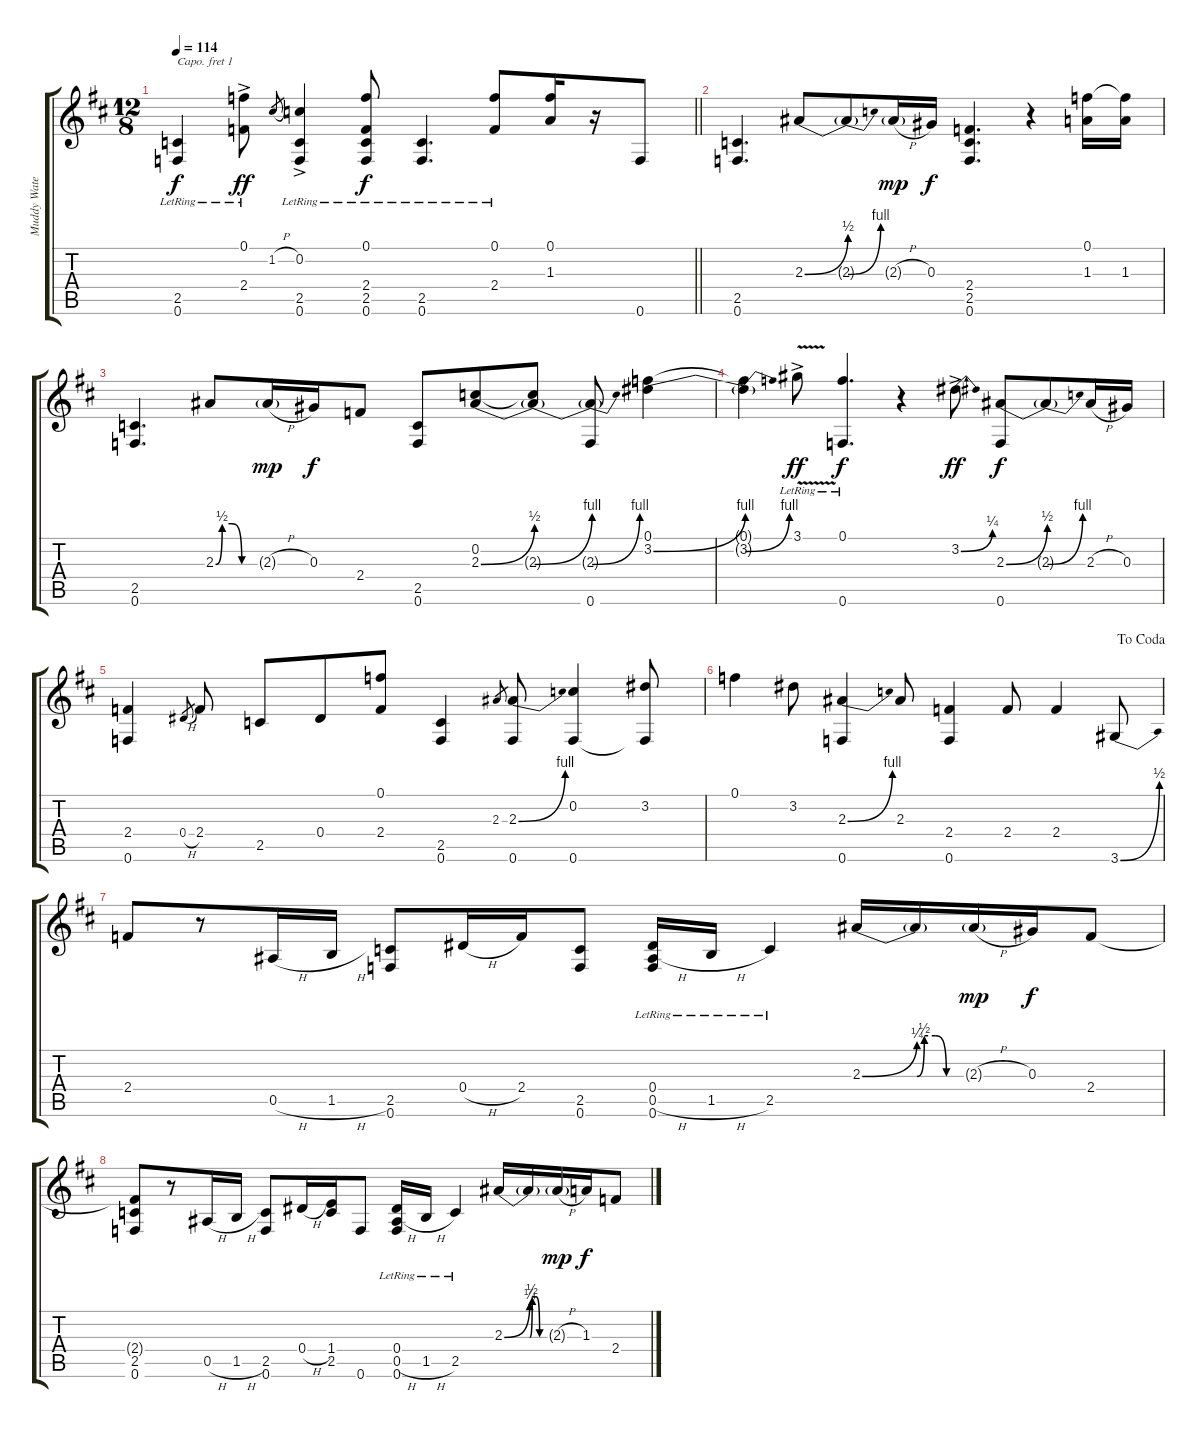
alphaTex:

\track ("Muddy Waters" "Muddy Wate") {instrument acousticguitarsteel}
\staff {score tabs}
\capo 1
\tuning (E4 B3 G3 D3 A2 E2) {hide}
\ts (12 8)
\tempo 114
\clef g2
\barLineRight lightlight
\ks d
(2.5{lr} 0.6{lr}).4{dy f} (0.1{ac lr} 2.4{ac lr}).8{dy ff} 1.2{h}.8{gr} (0.2{ac lr} 2.5{ac lr} 0.6{ac lr}).4 (0.1{lr} 2.4{lr} 2.5{lr} 0.6{lr}).8{dy f} (2.5{lr} 0.6{lr}).4{d} (0.1{lr} 2.4{lr}).8 (0.1 1.3).16 r.16 0.6.8 |
(2.5 0.6).4{d} 2.3{be (bend 0 0 60 2)}.8 2.3{be (bend 0 0 60 4) t}.8 2.3{h g}.16{dy mp} 0.3.16{dy f} (2.4 2.5 0.6).4{d} r.4 (0.1 1.3).16 (0.1{t} 1.3).16 |
(2.5 0.6).4{d} 2.3{be (custom 0 0 10 2 25 2 40 0 60 0)}.8 2.3{h g}.16{dy mp} 0.3.16{dy f} 2.4.8 (2.5 0.6).8 (0.2 2.3{be (bend 0 0 60 2)}).8 (0.2{t} 2.3{be (bend 0 0 60 4) t}).8 (2.3{be (bend 0 0 60 4) t} 0.6).8 (0.1 3.2{be (bend 0 0 60 4)}).4 |
(0.1{t} 3.2{be (bend 0 0 60 4) t}).4 3.1{v ac lr}.8{dy ff} (0.1{lr} 0.6{lr}).4{d dy f} r.4 3.2{be (bend 0 0 60 1) ac}.8{dy ff} (2.3{be (bend 0 0 60 2)} 0.6).8{dy f} 2.3{be (bend 0 0 60 4) t}.8 2.3{h}.16 0.3.16 |
(2.4 0.6).4 0.4{h}.8{gr} 2.4.8 2.5.8 0.4.8 (0.1 2.4).8 (2.5 0.6).4 2.3.8{gr} (2.3{be (bend 0 0 60 4)} 0.6).8 (0.2 0.6).4 (3.2 0.6{t}).8 |
\jump dacoda
0.1.4 3.2.8 (2.3{be (bend 0 0 60 4)} 0.6).4 2.3.8 (2.4 0.6).4 2.4.8 2.4.4 3.6{be (bend 0 0 60 2)}.8 |
2.4.8 r.8 0.5{h}.16 1.5{h}.16 (2.5 0.6).8 0.4{h}.16 2.4.16 (2.5 0.6).8 (0.4{lr} 0.5{h lr} 0.6{lr}).16 1.5{h lr}.16 2.5{lr}.4 2.3{be (bend 0 0 60 1)}.16 2.3{be (custom 0 0 10 2 25 2 40 0 60 0) t}.16 2.3{h g}.16{dy mp} 0.3.16{dy f} 2.4.8 |
(2.4{t} 2.5 0.6).8 r.8 0.5{h}.16 1.5{h}.16 (2.5 0.6).8 0.4{h}.16 (1.4 2.5).16 0.6.8 (0.4{lr} 0.5{h lr} 0.6{lr}).16 1.5{h lr}.16 2.5{lr}.4 2.3{be (bend 0 0 60 1)}.16 2.3{be (custom 0 0 10 2 25 2 40 0 60 0) t}.16 2.3{h g}.16{dy mp} 1.3.16{dy f} 2.4.8
